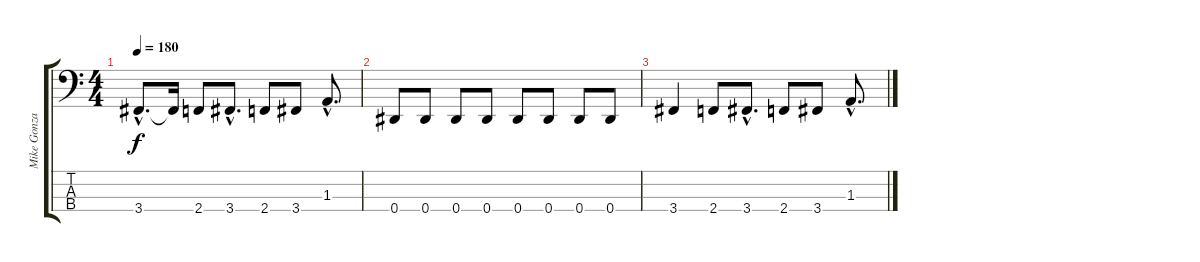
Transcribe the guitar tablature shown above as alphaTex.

\track ("Mike Gonzalez" "Mike Gonza") {instrument electricbassfinger}
\staff {score tabs}
\tuning (Gb2 Db2 Ab1 Eb1) {hide}
\ts (4 4)
\tempo 180
\clef f4
\ks c
3.4{hac}.8{d dy f} 3.4{t}.16 2.4.8 3.4{hac}.8{d} 2.4.8 3.4.8 1.3{hac}.8{d} |
0.4.8 0.4.8 0.4.8 0.4.8 0.4.8 0.4.8 0.4.8 0.4.8 |
3.4.4 2.4.8 3.4{hac}.8{d} 2.4.8 3.4.8 1.3{hac}.8{d}
